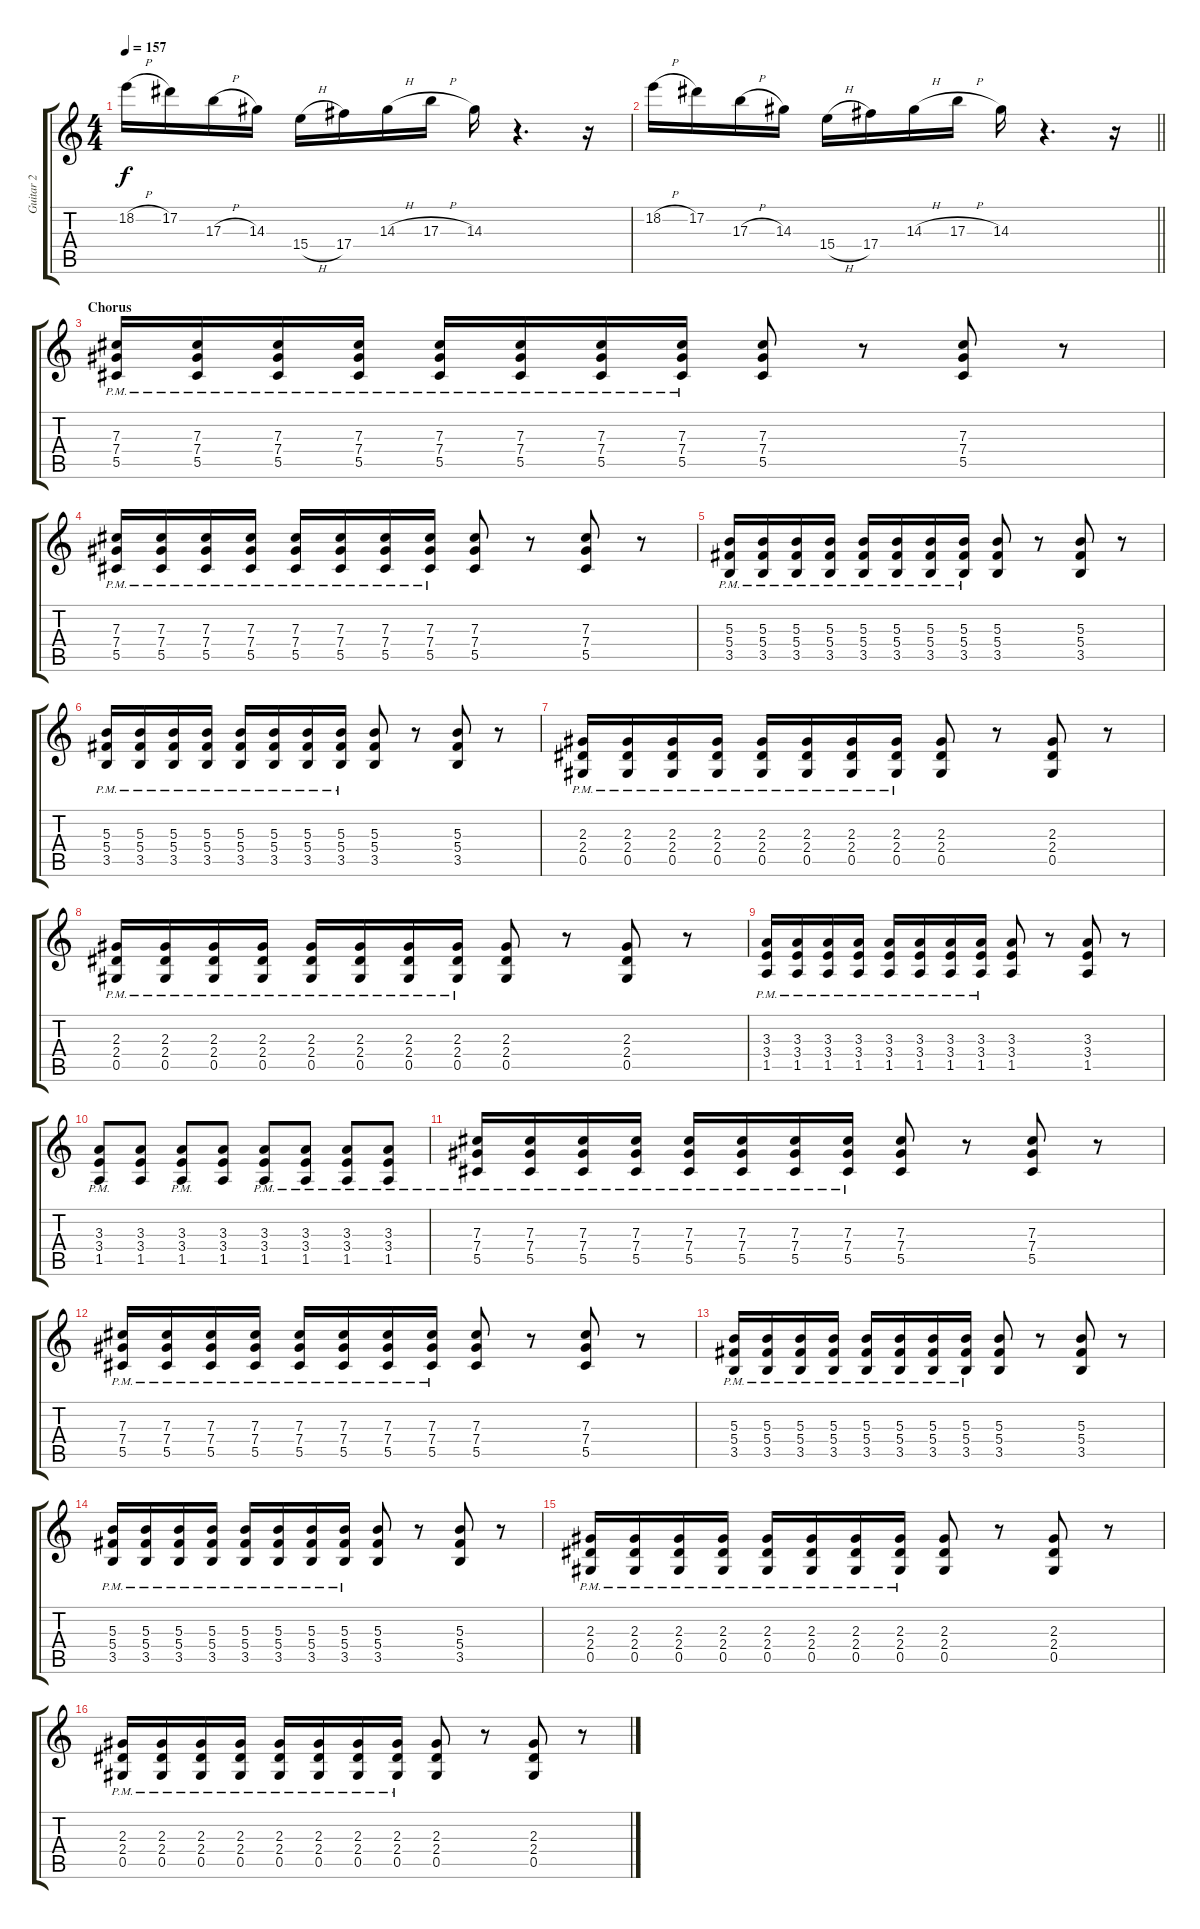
\track ("Guitar 2" "Guitar 2") {instrument distortionguitar}
\staff {score tabs}
\tuning (Eb4 Bb3 Gb3 Db3 Ab2 Db2) {hide}
\ts (4 4)
\tempo 157
\clef g2
\ks c
18.2{h}.16{dy f} 17.2.16 17.3{h}.16 14.3.16 15.4{h}.16 17.4.16 14.3{h}.16 17.3{h}.16 14.3.16 r.4{d} r.16 |
\barLineRight lightlight
18.2{h}.16 17.2.16 17.3{h}.16 14.3.16 15.4{h}.16 17.4.16 14.3{h}.16 17.3{h}.16 14.3.16 r.4{d} r.16 |
\section ("" "Chorus")
(7.3{pm} 7.4{pm} 5.5{pm}).16 (7.3{pm} 7.4{pm} 5.5{pm}).16 (7.3{pm} 7.4{pm} 5.5{pm}).16 (7.3{pm} 7.4{pm} 5.5{pm}).16 (7.3{pm} 7.4{pm} 5.5{pm}).16 (7.3{pm} 7.4{pm} 5.5{pm}).16 (7.3{pm} 7.4{pm} 5.5{pm}).16 (7.3{pm} 7.4{pm} 5.5{pm}).16 (7.3 7.4 5.5).8 r.8 (7.3 7.4 5.5).8 r.8 |
(7.3{pm} 7.4{pm} 5.5{pm}).16 (7.3{pm} 7.4{pm} 5.5{pm}).16 (7.3{pm} 7.4{pm} 5.5{pm}).16 (7.3{pm} 7.4{pm} 5.5{pm}).16 (7.3{pm} 7.4{pm} 5.5{pm}).16 (7.3{pm} 7.4{pm} 5.5{pm}).16 (7.3{pm} 7.4{pm} 5.5{pm}).16 (7.3{pm} 7.4{pm} 5.5{pm}).16 (7.3 7.4 5.5).8 r.8 (7.3 7.4 5.5).8 r.8 |
(5.3{pm} 5.4{pm} 3.5{pm}).16 (5.3{pm} 5.4{pm} 3.5{pm}).16 (5.3{pm} 5.4{pm} 3.5{pm}).16 (5.3{pm} 5.4{pm} 3.5{pm}).16 (5.3{pm} 5.4{pm} 3.5{pm}).16 (5.3{pm} 5.4{pm} 3.5{pm}).16 (5.3{pm} 5.4{pm} 3.5{pm}).16 (5.3{pm} 5.4{pm} 3.5{pm}).16 (5.3 5.4 3.5).8 r.8 (5.3 5.4 3.5).8 r.8 |
(5.3{pm} 5.4{pm} 3.5{pm}).16 (5.3{pm} 5.4{pm} 3.5{pm}).16 (5.3{pm} 5.4{pm} 3.5{pm}).16 (5.3{pm} 5.4{pm} 3.5{pm}).16 (5.3{pm} 5.4{pm} 3.5{pm}).16 (5.3{pm} 5.4{pm} 3.5{pm}).16 (5.3{pm} 5.4{pm} 3.5{pm}).16 (5.3{pm} 5.4{pm} 3.5{pm}).16 (5.3 5.4 3.5).8 r.8 (5.3 5.4 3.5).8 r.8 |
(2.3{pm} 2.4{pm} 0.5{pm}).16 (2.3{pm} 2.4{pm} 0.5{pm}).16 (2.3{pm} 2.4{pm} 0.5{pm}).16 (2.3{pm} 2.4{pm} 0.5{pm}).16 (2.3{pm} 2.4{pm} 0.5{pm}).16 (2.3{pm} 2.4{pm} 0.5{pm}).16 (2.3{pm} 2.4{pm} 0.5{pm}).16 (2.3{pm} 2.4{pm} 0.5{pm}).16 (2.3 2.4 0.5).8 r.8 (2.3 2.4 0.5).8 r.8 |
(2.3{pm} 2.4{pm} 0.5{pm}).16 (2.3{pm} 2.4{pm} 0.5{pm}).16 (2.3{pm} 2.4{pm} 0.5{pm}).16 (2.3{pm} 2.4{pm} 0.5{pm}).16 (2.3{pm} 2.4{pm} 0.5{pm}).16 (2.3{pm} 2.4{pm} 0.5{pm}).16 (2.3{pm} 2.4{pm} 0.5{pm}).16 (2.3{pm} 2.4{pm} 0.5{pm}).16 (2.3 2.4 0.5).8 r.8 (2.3 2.4 0.5).8 r.8 |
(3.3{pm} 3.4{pm} 1.5{pm}).16 (3.3{pm} 3.4{pm} 1.5{pm}).16 (3.3{pm} 3.4{pm} 1.5{pm}).16 (3.3{pm} 3.4{pm} 1.5{pm}).16 (3.3{pm} 3.4{pm} 1.5{pm}).16 (3.3{pm} 3.4{pm} 1.5{pm}).16 (3.3{pm} 3.4{pm} 1.5{pm}).16 (3.3{pm} 3.4{pm} 1.5{pm}).16 (3.3 3.4 1.5).8 r.8 (3.3 3.4 1.5).8 r.8 |
(3.3{pm} 3.4{pm} 1.5{pm}).8 (3.3 3.4 1.5).8 (3.3{pm} 3.4{pm} 1.5{pm}).8 (3.3 3.4 1.5).8 (3.3{pm} 3.4{pm} 1.5{pm}).8 (3.3{pm} 3.4{pm} 1.5{pm}).8 (3.3{pm} 3.4{pm} 1.5{pm}).8 (3.3{pm} 3.4{pm} 1.5{pm}).8 |
(7.3{pm} 7.4{pm} 5.5{pm}).16 (7.3{pm} 7.4{pm} 5.5{pm}).16 (7.3{pm} 7.4{pm} 5.5{pm}).16 (7.3{pm} 7.4{pm} 5.5{pm}).16 (7.3{pm} 7.4{pm} 5.5{pm}).16 (7.3{pm} 7.4{pm} 5.5{pm}).16 (7.3{pm} 7.4{pm} 5.5{pm}).16 (7.3{pm} 7.4{pm} 5.5{pm}).16 (7.3 7.4 5.5).8 r.8 (7.3 7.4 5.5).8 r.8 |
(7.3{pm} 7.4{pm} 5.5{pm}).16 (7.3{pm} 7.4{pm} 5.5{pm}).16 (7.3{pm} 7.4{pm} 5.5{pm}).16 (7.3{pm} 7.4{pm} 5.5{pm}).16 (7.3{pm} 7.4{pm} 5.5{pm}).16 (7.3{pm} 7.4{pm} 5.5{pm}).16 (7.3{pm} 7.4{pm} 5.5{pm}).16 (7.3{pm} 7.4{pm} 5.5{pm}).16 (7.3 7.4 5.5).8 r.8 (7.3 7.4 5.5).8 r.8 |
(5.3{pm} 5.4{pm} 3.5{pm}).16 (5.3{pm} 5.4{pm} 3.5{pm}).16 (5.3{pm} 5.4{pm} 3.5{pm}).16 (5.3{pm} 5.4{pm} 3.5{pm}).16 (5.3{pm} 5.4{pm} 3.5{pm}).16 (5.3{pm} 5.4{pm} 3.5{pm}).16 (5.3{pm} 5.4{pm} 3.5{pm}).16 (5.3{pm} 5.4{pm} 3.5{pm}).16 (5.3 5.4 3.5).8 r.8 (5.3 5.4 3.5).8 r.8 |
(5.3{pm} 5.4{pm} 3.5{pm}).16 (5.3{pm} 5.4{pm} 3.5{pm}).16 (5.3{pm} 5.4{pm} 3.5{pm}).16 (5.3{pm} 5.4{pm} 3.5{pm}).16 (5.3{pm} 5.4{pm} 3.5{pm}).16 (5.3{pm} 5.4{pm} 3.5{pm}).16 (5.3{pm} 5.4{pm} 3.5{pm}).16 (5.3{pm} 5.4{pm} 3.5{pm}).16 (5.3 5.4 3.5).8 r.8 (5.3 5.4 3.5).8 r.8 |
(2.3{pm} 2.4{pm} 0.5{pm}).16 (2.3{pm} 2.4{pm} 0.5{pm}).16 (2.3{pm} 2.4{pm} 0.5{pm}).16 (2.3{pm} 2.4{pm} 0.5{pm}).16 (2.3{pm} 2.4{pm} 0.5{pm}).16 (2.3{pm} 2.4{pm} 0.5{pm}).16 (2.3{pm} 2.4{pm} 0.5{pm}).16 (2.3{pm} 2.4{pm} 0.5{pm}).16 (2.3 2.4 0.5).8 r.8 (2.3 2.4 0.5).8 r.8 |
(2.3{pm} 2.4{pm} 0.5{pm}).16 (2.3{pm} 2.4{pm} 0.5{pm}).16 (2.3{pm} 2.4{pm} 0.5{pm}).16 (2.3{pm} 2.4{pm} 0.5{pm}).16 (2.3{pm} 2.4{pm} 0.5{pm}).16 (2.3{pm} 2.4{pm} 0.5{pm}).16 (2.3{pm} 2.4{pm} 0.5{pm}).16 (2.3{pm} 2.4{pm} 0.5{pm}).16 (2.3 2.4 0.5).8 r.8 (2.3 2.4 0.5).8 r.8
